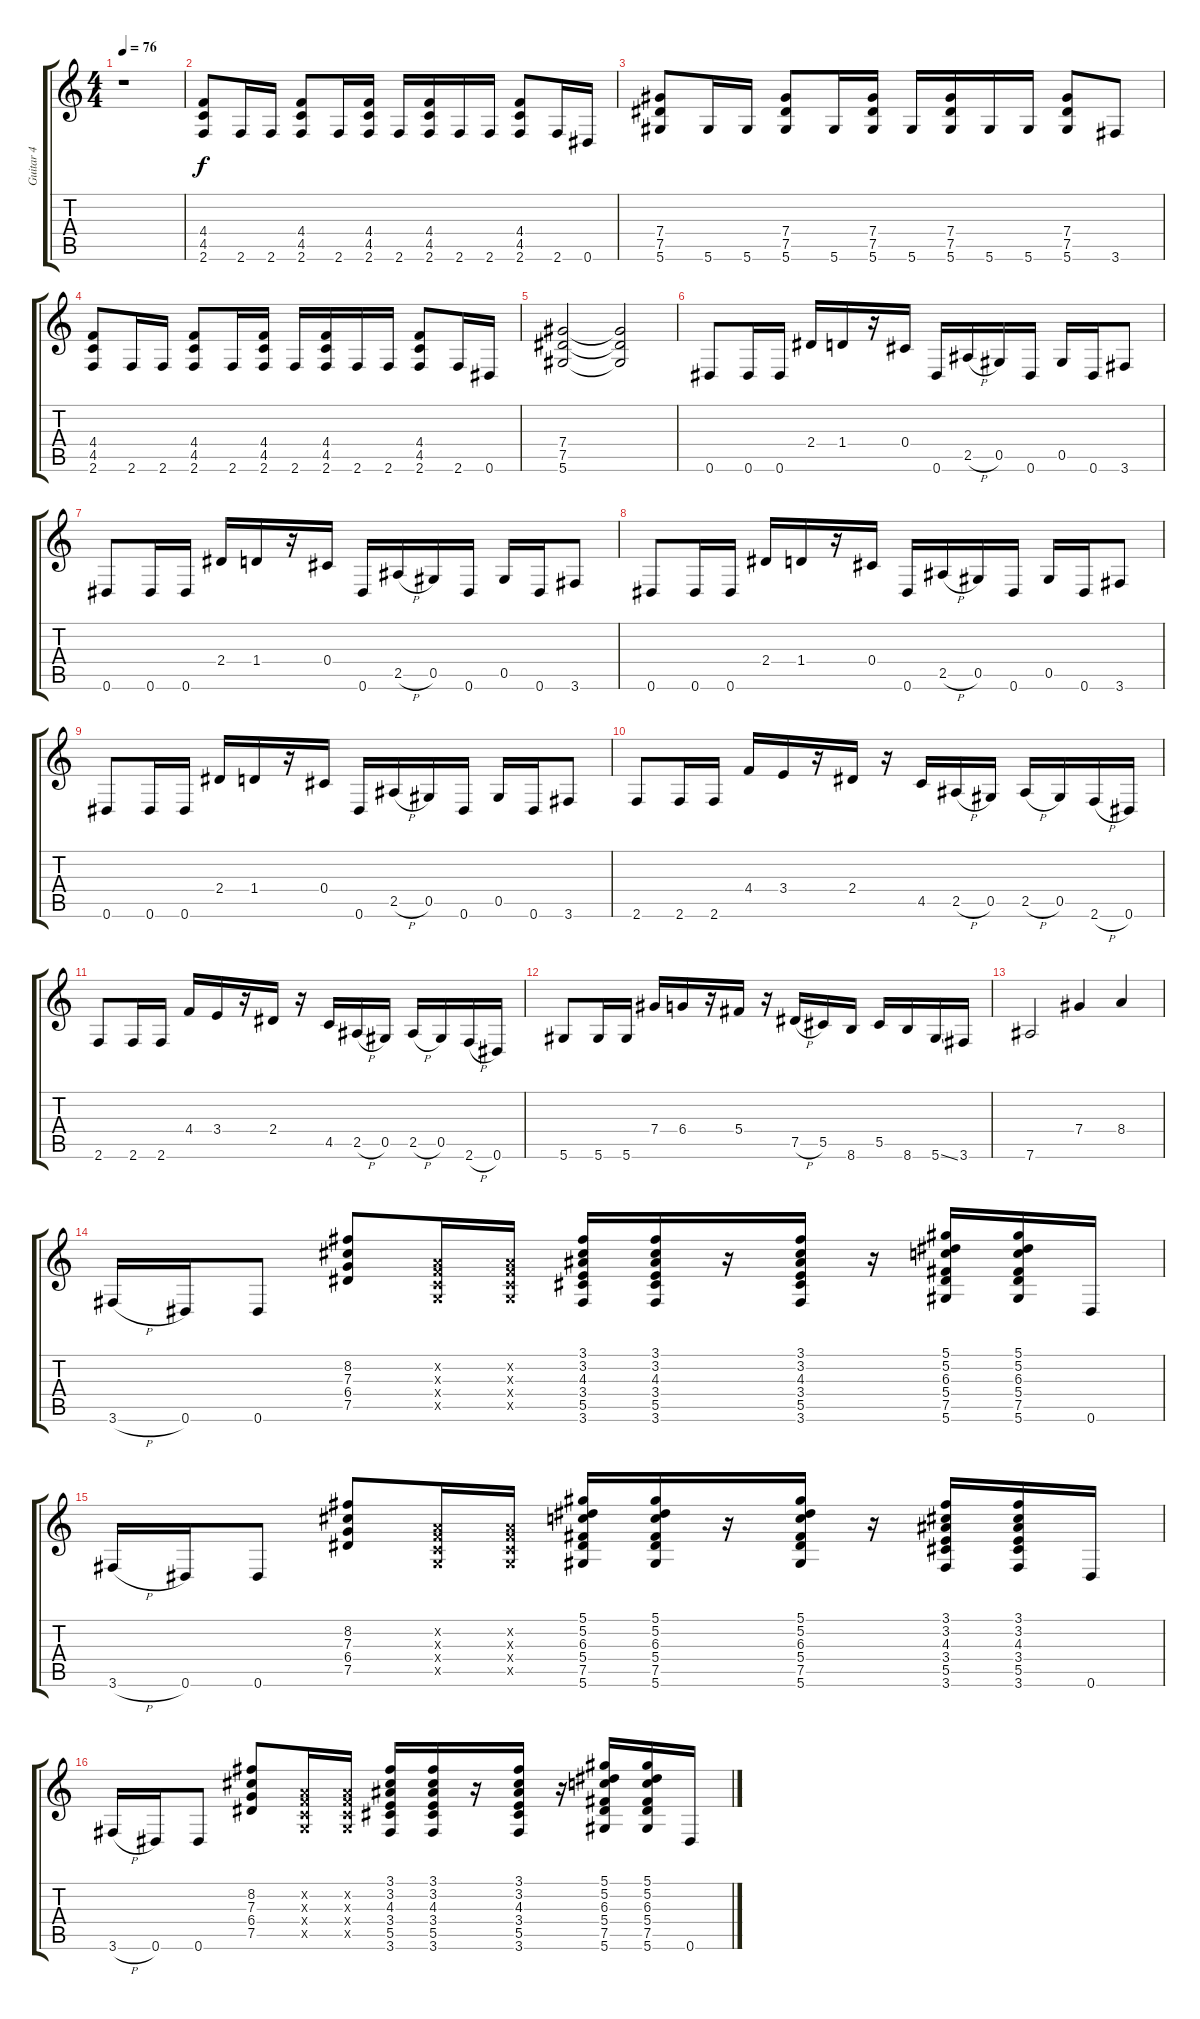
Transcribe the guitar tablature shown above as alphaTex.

\track ("Guitar 4" "Guitar 4") {instrument overdrivenguitar}
\staff {score tabs}
\tuning (Eb4 Bb3 Gb3 Db3 Ab2 Eb2) {hide}
\ts (4 4)
\tempo 76
\clef g2
\ks c
r.1{dy f} |
(4.4 4.5 2.6).8 2.6.16 2.6.16 (4.4 4.5 2.6).8 2.6.16 (4.4 4.5 2.6).16 2.6.16 (4.4 4.5 2.6).16 2.6.16 2.6.16 (4.4 4.5 2.6).8 2.6.16 0.6.16 |
(7.4 7.5 5.6).8 5.6.16 5.6.16 (7.4 7.5 5.6).8 5.6.16 (7.4 7.5 5.6).16 5.6.16 (7.4 7.5 5.6).16 5.6.16 5.6.16 (7.4 7.5 5.6).8 3.6.8 |
(4.4 4.5 2.6).8 2.6.16 2.6.16 (4.4 4.5 2.6).8 2.6.16 (4.4 4.5 2.6).16 2.6.16 (4.4 4.5 2.6).16 2.6.16 2.6.16 (4.4 4.5 2.6).8 2.6.16 0.6.16 |
(7.4 7.5 5.6).2 (7.4{t} 7.5{t} 5.6{t}).2 |
0.6.8 0.6.16 0.6.16 2.4.16 1.4.16 r.16 0.4.16 0.6.16 2.5{h}.16 0.5.16 0.6.16 0.5.16 0.6.16 3.6.8 |
0.6.8 0.6.16 0.6.16 2.4.16 1.4.16 r.16 0.4.16 0.6.16 2.5{h}.16 0.5.16 0.6.16 0.5.16 0.6.16 3.6.8 |
0.6.8 0.6.16 0.6.16 2.4.16 1.4.16 r.16 0.4.16 0.6.16 2.5{h}.16 0.5.16 0.6.16 0.5.16 0.6.16 3.6.8 |
0.6.8 0.6.16 0.6.16 2.4.16 1.4.16 r.16 0.4.16 0.6.16 2.5{h}.16 0.5.16 0.6.16 0.5.16 0.6.16 3.6.8 |
2.6.8 2.6.16 2.6.16 4.4.16 3.4.16 r.16 2.4.16 r.16 4.5.16 2.5{h}.16 0.5.16 2.5{h}.16 0.5.16 2.6{h}.16 0.6.16 |
2.6.8 2.6.16 2.6.16 4.4.16 3.4.16 r.16 2.4.16 r.16 4.5.16 2.5{h}.16 0.5.16 2.5{h}.16 0.5.16 2.6{h}.16 0.6.16 |
5.6.8 5.6.16 5.6.16 7.4.16 6.4.16 r.16 5.4.16 r.16 7.5{h}.16 5.5.16 8.6.16 5.5.16 8.6.16 5.6{ss}.16 3.6.16 |
7.6.2 7.4.4 8.4.4 |
3.6{h}.16 0.6.16 0.6.8 (8.2 7.3 6.4 7.5).8 (-1.2{x} -1.3{x} -1.4{x} -1.5{x}).16 (-1.2{x} -1.3{x} -1.4{x} -1.5{x}).16 (3.1 3.2 4.3 3.4 5.5 3.6).16 (3.1 3.2 4.3 3.4 5.5 3.6).16 r.16 (3.1 3.2 4.3 3.4 5.5 3.6).16 r.16 (5.1 5.2 6.3 5.4 7.5 5.6).16 (5.1 5.2 6.3 5.4 7.5 5.6).16 0.6.16 |
3.6{h}.16 0.6.16 0.6.8 (8.2 7.3 6.4 7.5).8 (-1.2{x} -1.3{x} -1.4{x} -1.5{x}).16 (-1.2{x} -1.3{x} -1.4{x} -1.5{x}).16 (5.1 5.2 6.3 5.4 7.5 5.6).16 (5.1 5.2 6.3 5.4 7.5 5.6).16 r.16 (5.1 5.2 6.3 5.4 7.5 5.6).16 r.16 (3.1 3.2 4.3 3.4 5.5 3.6).16 (3.1 3.2 4.3 3.4 5.5 3.6).16 0.6.16 |
3.6{h}.16 0.6.16 0.6.8 (8.2 7.3 6.4 7.5).8 (-1.2{x} -1.3{x} -1.4{x} -1.5{x}).16 (-1.2{x} -1.3{x} -1.4{x} -1.5{x}).16 (3.1 3.2 4.3 3.4 5.5 3.6).16 (3.1 3.2 4.3 3.4 5.5 3.6).16 r.16 (3.1 3.2 4.3 3.4 5.5 3.6).16 r.16 (5.1 5.2 6.3 5.4 7.5 5.6).16 (5.1 5.2 6.3 5.4 7.5 5.6).16 0.6.16
